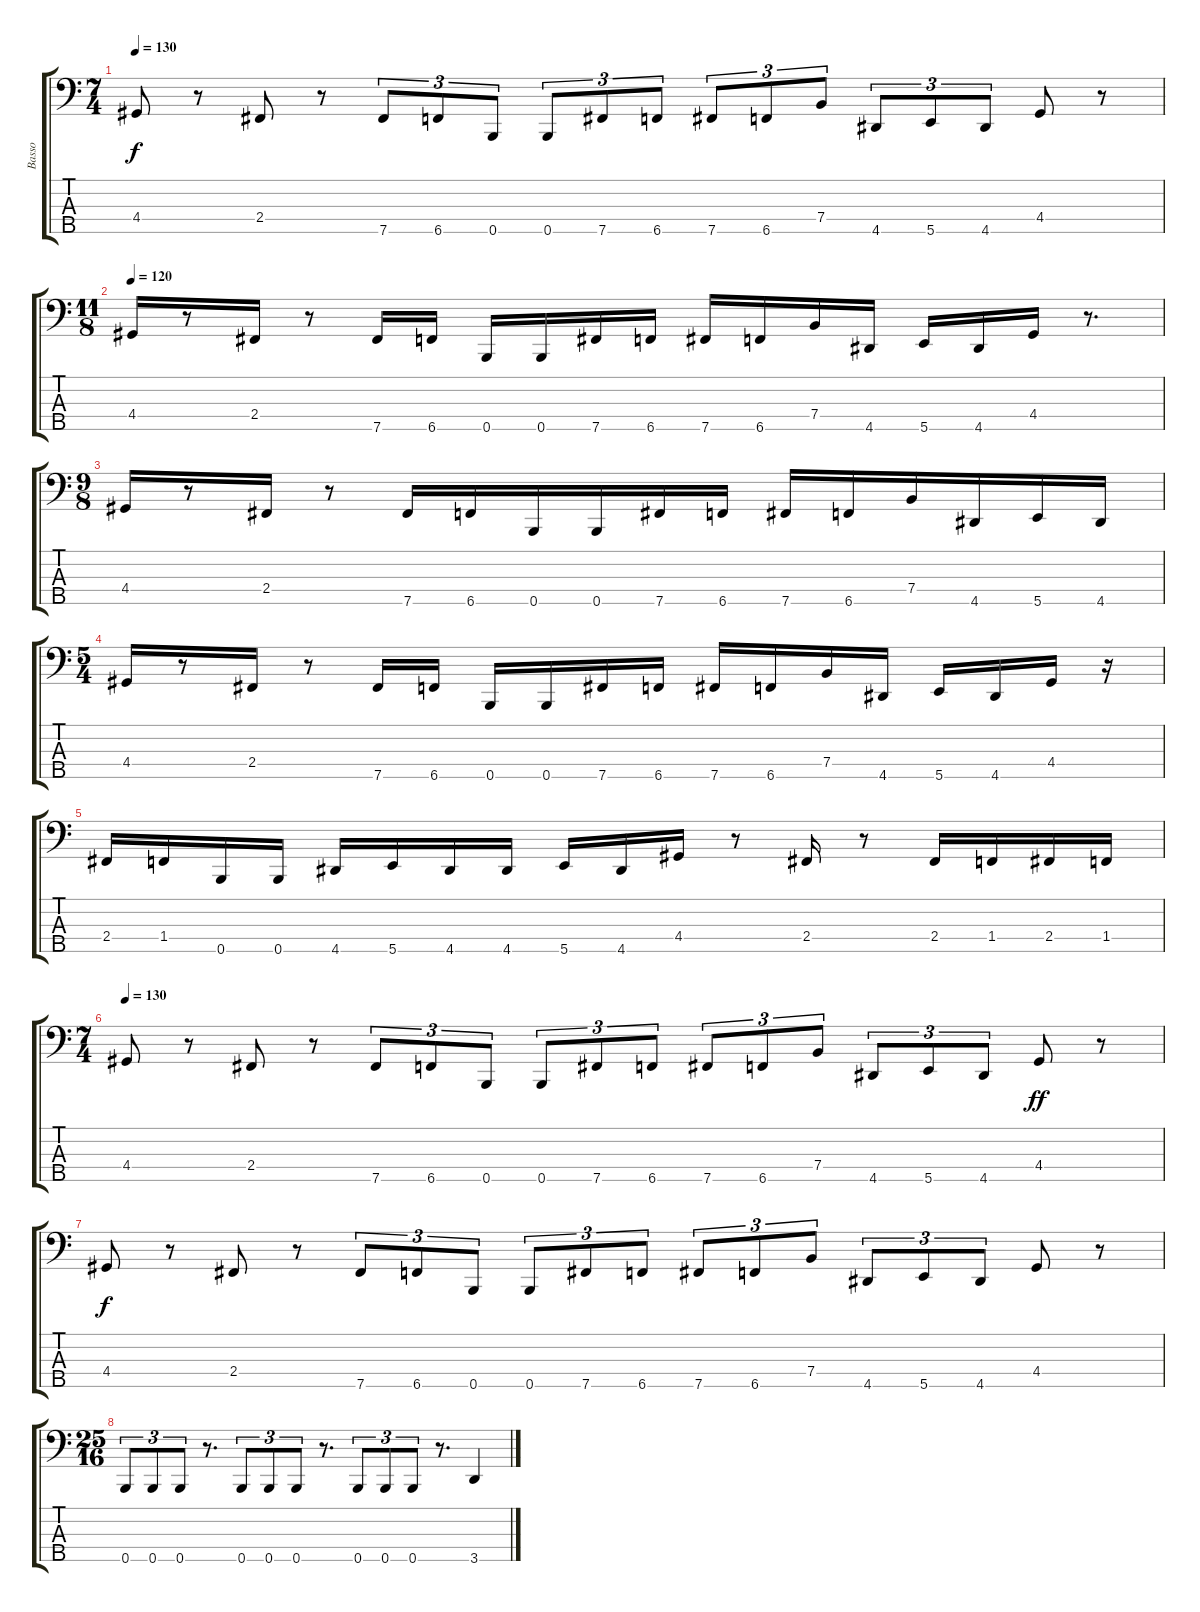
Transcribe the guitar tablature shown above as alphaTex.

\track ("Basso" "Basso") {instrument electricbassfinger}
\staff {score tabs}
\tuning (G2 D2 A1 E1 B0) {hide}
\ts (7 4)
\tempo 130
\clef f4
\ks c
4.4.8{dy f} r.8 2.4.8 r.8 7.5.8{tu (3 2)} 6.5.8{tu (3 2)} 0.5.8{tu (3 2)} 0.5.8{tu (3 2)} 7.5.8{tu (3 2)} 6.5.8{tu (3 2)} 7.5.8{tu (3 2)} 6.5.8{tu (3 2)} 7.4.8{tu (3 2)} 4.5.8{tu (3 2)} 5.5.8{tu (3 2)} 4.5.8{tu (3 2)} 4.4.8 r.8 |
\ts (11 8)
\tempo 120
4.4.16 r.8 2.4.16 r.8 7.5.16 6.5.16 0.5.16 0.5.16 7.5.16 6.5.16 7.5.16 6.5.16 7.4.16 4.5.16 5.5.16 4.5.16 4.4.16 r.8{d} |
\ts (9 8)
4.4.16 r.8 2.4.16 r.8 7.5.16 6.5.16 0.5.16 0.5.16 7.5.16 6.5.16 7.5.16 6.5.16 7.4.16 4.5.16 5.5.16 4.5.16 |
\ts (5 4)
4.4.16 r.8 2.4.16 r.8 7.5.16 6.5.16 0.5.16 0.5.16 7.5.16 6.5.16 7.5.16 6.5.16 7.4.16 4.5.16 5.5.16 4.5.16 4.4.16 r.16 |
2.4.16 1.4.16 0.5.16 0.5.16 4.5.16 5.5.16 4.5.16 4.5.16 5.5.16 4.5.16 4.4.16 r.8 2.4.16 r.8 2.4.16 1.4.16 2.4.16 1.4.16 |
\ts (7 4)
\tempo 130
4.4.8 r.8 2.4.8 r.8 7.5.8{tu (3 2)} 6.5.8{tu (3 2)} 0.5.8{tu (3 2)} 0.5.8{tu (3 2)} 7.5.8{tu (3 2)} 6.5.8{tu (3 2)} 7.5.8{tu (3 2)} 6.5.8{tu (3 2)} 7.4.8{tu (3 2)} 4.5.8{tu (3 2)} 5.5.8{tu (3 2)} 4.5.8{tu (3 2)} 4.4.8{dy ff} r.8 |
4.4.8{dy f} r.8 2.4.8 r.8 7.5.8{tu (3 2)} 6.5.8{tu (3 2)} 0.5.8{tu (3 2)} 0.5.8{tu (3 2)} 7.5.8{tu (3 2)} 6.5.8{tu (3 2)} 7.5.8{tu (3 2)} 6.5.8{tu (3 2)} 7.4.8{tu (3 2)} 4.5.8{tu (3 2)} 5.5.8{tu (3 2)} 4.5.8{tu (3 2)} 4.4.8 r.8 |
\ts (25 16)
0.5.8{tu (3 2)} 0.5.8{tu (3 2)} 0.5.8{tu (3 2)} r.8{d} 0.5.8{tu (3 2)} 0.5.8{tu (3 2)} 0.5.8{tu (3 2)} r.8{d} 0.5.8{tu (3 2)} 0.5.8{tu (3 2)} 0.5.8{tu (3 2)} r.8{d} 3.5.4
